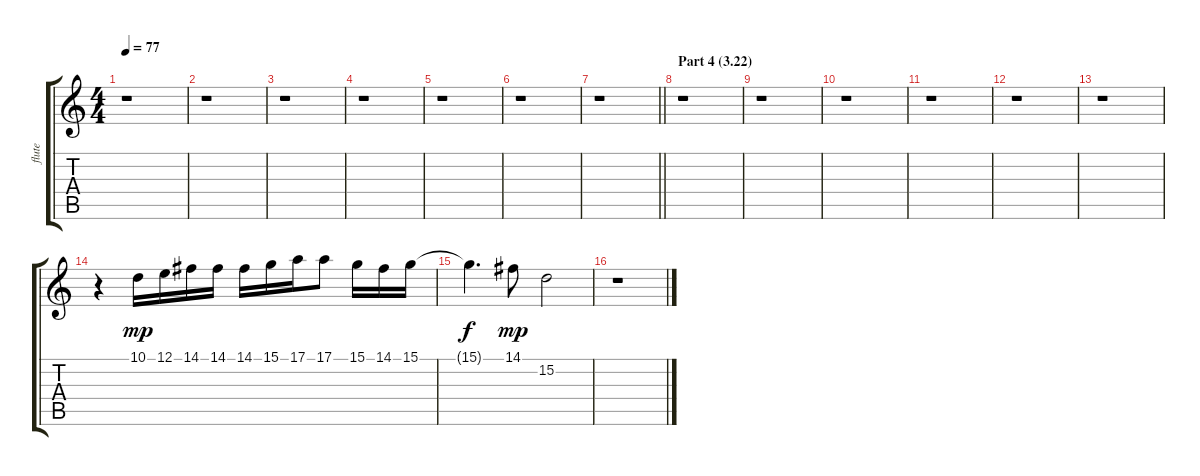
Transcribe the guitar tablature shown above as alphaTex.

\track ("flute" "flute") {instrument flute}
\staff {score tabs}
\tuning (E4 B3 G3 D3 A2 E2) {hide}
\ts (4 4)
\tempo 77
\clef g2
\ks c
r.1{dy mp} |
r.1 |
r.1 |
r.1 |
r.1 |
r.1 |
\barLineRight lightlight
r.1 |
\section ("" "Part 4 (3.22)")
r.1 |
r.1 |
r.1 |
r.1 |
r.1 |
r.1 |
r.4 10.1.16 12.1.16 14.1.16 14.1.16 14.1.16 15.1.16 17.1.16 17.1.8 15.1.16 14.1.16 15.1.16 |
15.1{t}.4{d dy f} 14.1.8{dy mp} 15.2.2 |
r.1
